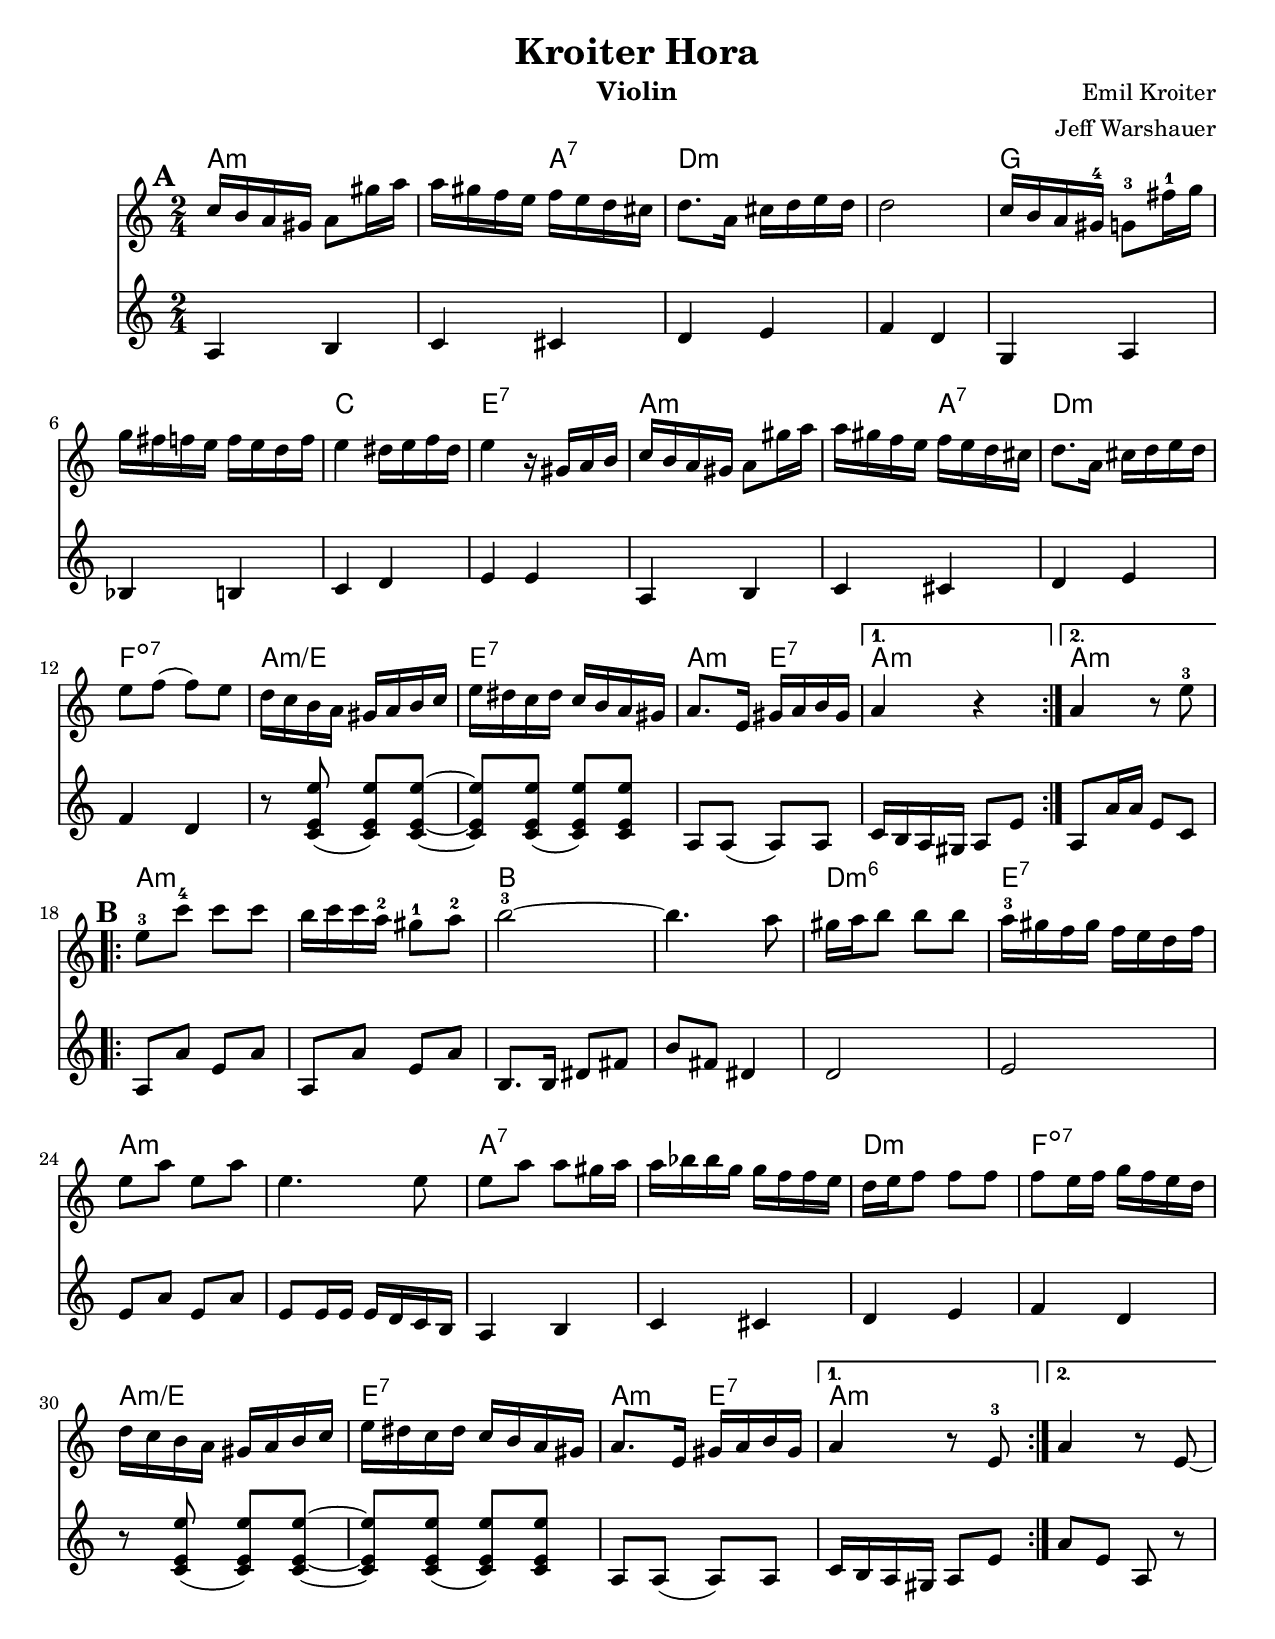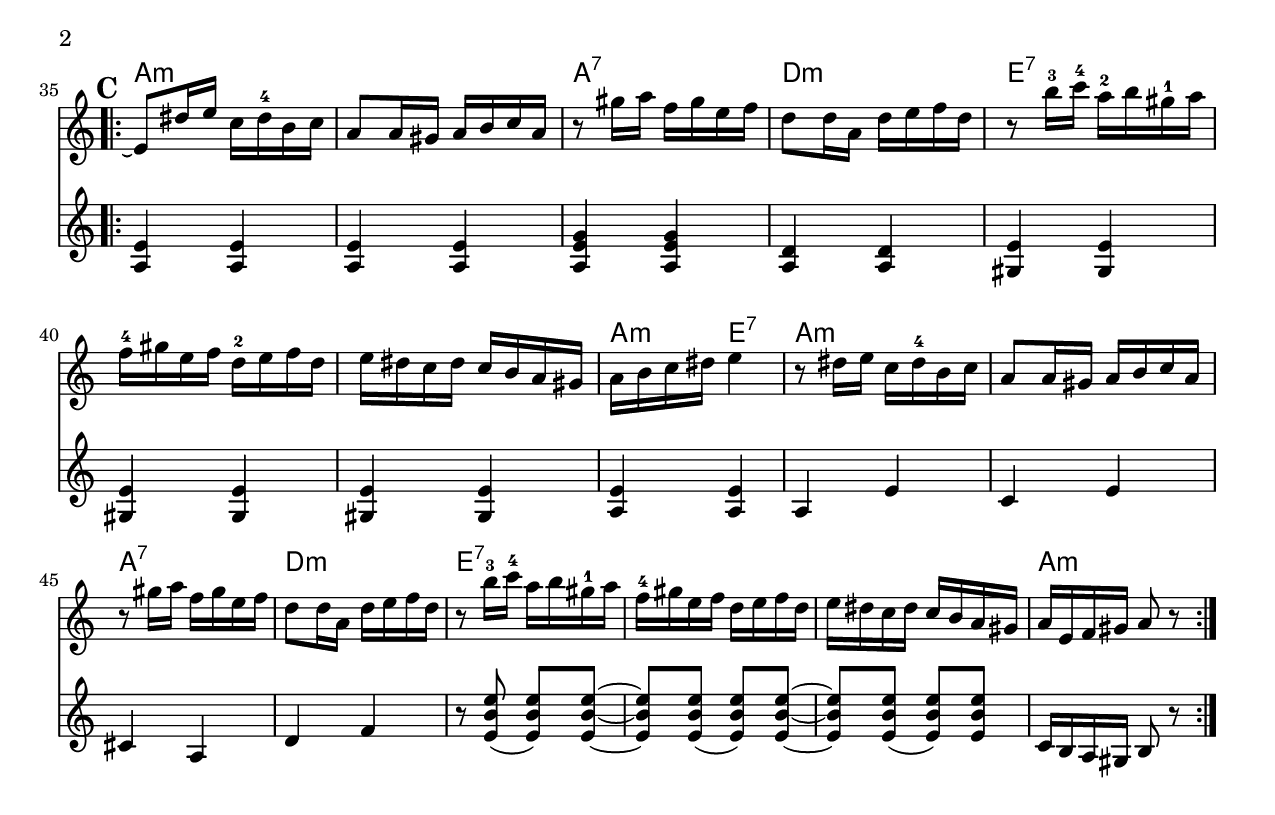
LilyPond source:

\version "2.18.0"
\include "english.ly"
\paper{
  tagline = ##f
  print-all-headers = ##t
  #(set-paper-size "letter")
}
date = #(strftime "%d-%m-%Y" (localtime (current-time)))

%\markup{ \italic{ " Updated " \date  }  }

%\markup{ Got something to say? }

%#################################### Melody ########################
melody =  \relative c'' {
  \clef treble
  \key a \minor
  \time 2/4
  \set Score.markFormatter = #format-mark-box-alphabet
  \set Score.markFormatter = #format-mark-box-alphabet

  %\partial 16*3 a16 d f   %lead in notes

  \repeat volta 2{
  \mark \default
    \mark \default
    c16 b a gs a8 gs'16 a|
    a16 gs f e f e d cs
    d8. a16 cs d e d|
    d2

    c16 b a gs-4 g8-3 fs'16-1g|
    g16 fs f e f e d f
    e4 ds16 e f ds
    e4 r16 gs, a b|

    c16 b a gs a8 gs'16 a |
    a16 gs f e f e d cs|
    d8. a16 cs d e d|
    e8 f(f)e

    d16 c b a gs a b c
    e16 ds c ds c b a gs
    a8. e16 gs a b gs

  }
  \alternative { { a4 r}{a4 r8 e'-3 } }
  \break

  \repeat volta 2{
  \mark \default
    \mark \default
    e8-3   c'-4 c c
    b16 c c a-2 gs8-1 a-2
    b2-3~|
    b4. a8

    gs16 a b8 b b
    a16-3 gs f gs f e d f
    e8 a e a
    e4. e8|

    e8 a a gs16 a
    a16 bf bf g g f f e|
    d16 e f8 f f
    f8 e16 f g f e d|

    d16 c b a gs a b c
    e16 ds c ds c b a gs
    a8. e16 gs a b gs|
  }
  \alternative { { a4 r8 e8-3 }{ a4 r8 e8~| } }
  \break

  \repeat volta 2{
  \mark \default
    \mark \default
    e8 ds'16 e c ds-4 b c|
    a8 a16 gs a b c a
    r8 gs'16 a f gs e f
    d8 d16 a d e f d|

    r8 b'16-3 c-4 a-2 b gs-1 a
    f16-4 gs e f d16-2 e f d
    e16 ds c ds c b a gs
    a16 b c ds e4|

    r8 ds16 e c ds-4 b c
    a8 a16 gs a b c a
    r8 gs'16 a f gs e f
    d8 d16 a d e f d|

    r8 b'16-3 c-4 a b gs-1 a
    f16-4 gs e f d e f d
    e16 ds c ds c b a gs
    a16 e f gs a8 r
  }
}
secund = \relative c'' {
  \clef treble
  \key a \minor
  \time 2/4
  \set Score.markFormatter = #format-mark-box-alphabet

  %\partial 16*3 a16 d f   %lead in notes

  \repeat volta 2{
  \mark \default
    a,4  b
    c4 cs
    d4 e
    f4 d

    g,4 a
    bf4 b
    c4 d
    e4 e

    a,4  b
    c4 cs
    d4 e
    f4 d|

    r8 <e c e'>8(<e c e'>)<e c e'>~|
    <e c e'>8 <e c e'>(<e c e'>)<e c e'>|
    a,8 a(a) a
  }
  \alternative {
    {c16 b a gs a8 e' }
    {a,8 a'16 a e8 c }
  }

  \repeat volta 2{
  \mark \default
    a8 a'e a
    a, a' e a
    b,8. b16 ds8 fs|
    b8 fs ds4|

    d2
    e2
    e8 a e a
    e8 e16 e e d c b|

    a4 b
    c4 cs
    d4 e
    f4 d|

    r8 <e c e'>8(<e c e'>)<e c e'>~|
    <e c e'>8 <e c e'>(<e c e'>)<e c e'>|
    a,8 a(a) a
  }

  \alternative {
    {c16 b a gs a8 e' }
    {a8 e a, r}
  }

  \repeat volta 2{
  \mark \default
    \chordmode{
      a,4:m^3 a,4:m^3
      a,4:m^3 a,4:m^3
      a,4:7^3 a,4:7^3
      d4:m^3/a d4:m^3/a  %chord inversion
      %and remove thirds

      e4^5/gs  e4^5/gs
      e4^5/gs  e4^5/gs
      e4^5/gs  e4^5/gs
      a,4:m^3 a,4:m^3
    }
    a4 e'
    c4 e
    cs4 a
    d4 f

    r8 <e b' e>8(<e b' e>)<e b' e>~
    <e b' e>8 <e b' e>(<e b' e>)<e b' e>~
    <e b' e>8 <e b' e>(<e b' e>)<e b' e>8
    c16 b a gs b8 r
  }
}
%################################# Lyrics #####################
%\addlyrics{  }
%################################# Chords #######################
harmonies = \chordmode {
  a4*3:m
  %r4
  a4:7
  d2*2:m
  %r2
  g2*2
  %r2
  c2
  e2:7
  a4*3:m
  %r4
  a4:7
  d2:m
  f2:dim7
  a2:m/e
  e2:7
  a4:m
  e4:7
  a2:m
  a2:m
  %B part
  a2*2:m
  %r2
  b2*2
  %r2
  d2:m6
  e2:7
  a2*2:m
  %r2
  a2*2:7
  %r2
  d2:m
  f2:dim7
  a2:m/e
  e2:7
  a4:m
  e4:7
  a2*2:m
  %r2
  %C part
  a2*2:m
  %r2
  a2:7
  d2:m
  e2*3:7
  %r2*2
  a4:m
  e4:7
  a2*2:m
  %r2
  a2:7
  d2:m
  e2*3:7
  %r2*2
  a2:m

}

\score {
  <<
    \new ChordNames {
      \set chordChanges = ##f
      \harmonies
    }
    \new Staff  \melody
    \new Staff \secund
  >>
  \header{
    title= "Kroiter Hora"
    subtitle=""
    composer= "Emil Kroiter"
    instrument = "Violin"
    arranger= "Jeff Warshauer"
  }
  \layout{indent = 1.0\cm}
  \midi {
    \tempo 4 = 120

    % \midi { }
  }
}


%{
convert-ly (GNU LilyPond) 2.14.2 Processing `'...  Applying
conversion: 2.12.3, 2.13.0, 2.13.1, 2.13.4, 2.13.10, 2.13.16, 2.13.18,
2.13.20, 2.13.29, 2.13.31, 2.13.36, 2.13.39, 2.13.40, 2.13.42,
2.13.44, 2.13.46, 2.13.48, 2.13.51, 2.14.0
%}
